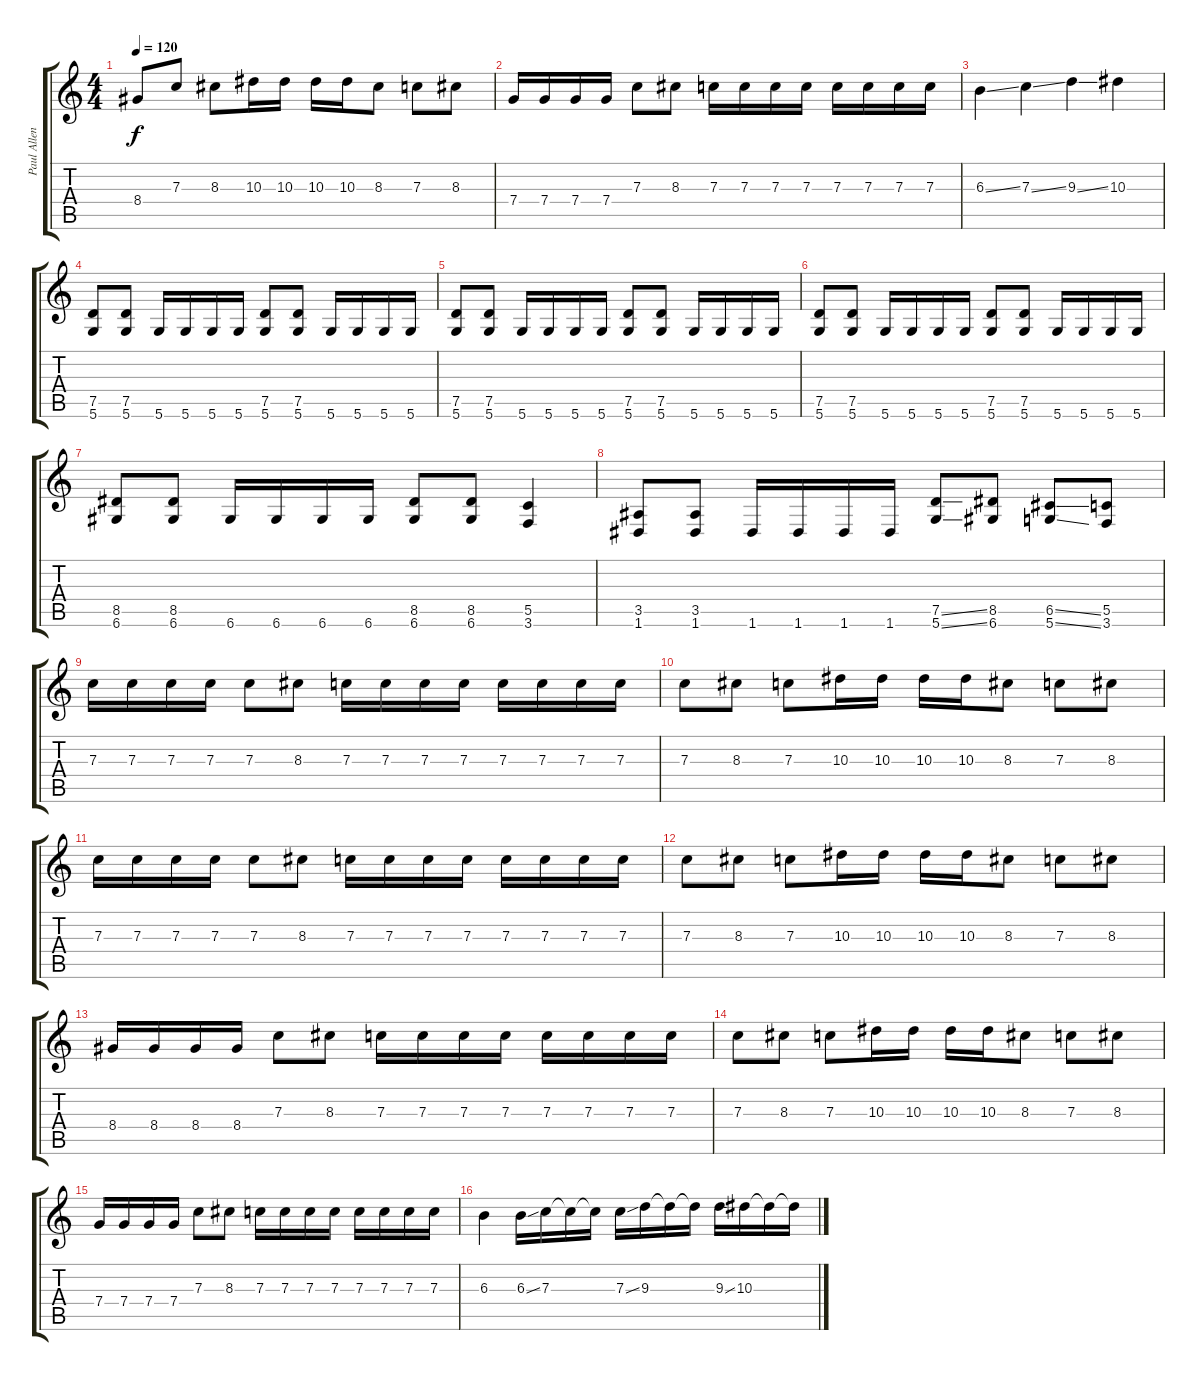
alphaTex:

\track ("Paul Allender" "Paul Allen") {instrument distortionguitar}
\staff {score tabs}
\tuning (D4 A3 F3 C3 G2 D2) {hide}
\ts (4 4)
\tempo 120
\clef g2
\ks c
8.4.8{dy f} 7.3.8 8.3.8 10.3.16 10.3.16 10.3.16 10.3.16 8.3.8 7.3.8 8.3.8 |
7.4.16 7.4.16 7.4.16 7.4.16 7.3.8 8.3.8 7.3.16 7.3.16 7.3.16 7.3.16 7.3.16 7.3.16 7.3.16 7.3.16 |
6.3{ss}.4 7.3{ss}.4 9.3{ss}.4 10.3.4 |
(7.5 5.6).8 (7.5 5.6).8 5.6.16 5.6.16 5.6.16 5.6.16 (7.5 5.6).8 (7.5 5.6).8 5.6.16 5.6.16 5.6.16 5.6.16 |
(7.5 5.6).8 (7.5 5.6).8 5.6.16 5.6.16 5.6.16 5.6.16 (7.5 5.6).8 (7.5 5.6).8 5.6.16 5.6.16 5.6.16 5.6.16 |
(7.5 5.6).8 (7.5 5.6).8 5.6.16 5.6.16 5.6.16 5.6.16 (7.5 5.6).8 (7.5 5.6).8 5.6.16 5.6.16 5.6.16 5.6.16 |
(8.5 6.6).8 (8.5 6.6).8 6.6.16 6.6.16 6.6.16 6.6.16 (8.5 6.6).8 (8.5 6.6).8 (5.5 3.6).4 |
(3.5 1.6).8 (3.5 1.6).8 1.6.16 1.6.16 1.6.16 1.6.16 (7.5{ss} 5.6{ss}).8 (8.5 6.6).8 (6.5{ss} 5.6{ss}).8 (5.5 3.6).8 |
7.3.16 7.3.16 7.3.16 7.3.16 7.3.8 8.3.8 7.3.16 7.3.16 7.3.16 7.3.16 7.3.16 7.3.16 7.3.16 7.3.16 |
7.3.8 8.3.8 7.3.8 10.3.16 10.3.16 10.3.16 10.3.16 8.3.8 7.3.8 8.3.8 |
7.3.16 7.3.16 7.3.16 7.3.16 7.3.8 8.3.8 7.3.16 7.3.16 7.3.16 7.3.16 7.3.16 7.3.16 7.3.16 7.3.16 |
7.3.8 8.3.8 7.3.8 10.3.16 10.3.16 10.3.16 10.3.16 8.3.8 7.3.8 8.3.8 |
8.4.16 8.4.16 8.4.16 8.4.16 7.3.8 8.3.8 7.3.16 7.3.16 7.3.16 7.3.16 7.3.16 7.3.16 7.3.16 7.3.16 |
7.3.8 8.3.8 7.3.8 10.3.16 10.3.16 10.3.16 10.3.16 8.3.8 7.3.8 8.3.8 |
7.4.16 7.4.16 7.4.16 7.4.16 7.3.8 8.3.8 7.3.16 7.3.16 7.3.16 7.3.16 7.3.16 7.3.16 7.3.16 7.3.16 |
6.3.4 6.3{ss}.16 7.3.16 7.3{t}.16 7.3{t}.16 7.3{ss}.16 9.3.16 9.3{t}.16 9.3{t}.16 9.3{ss}.16 10.3.16 10.3{t}.16 10.3{t}.16
